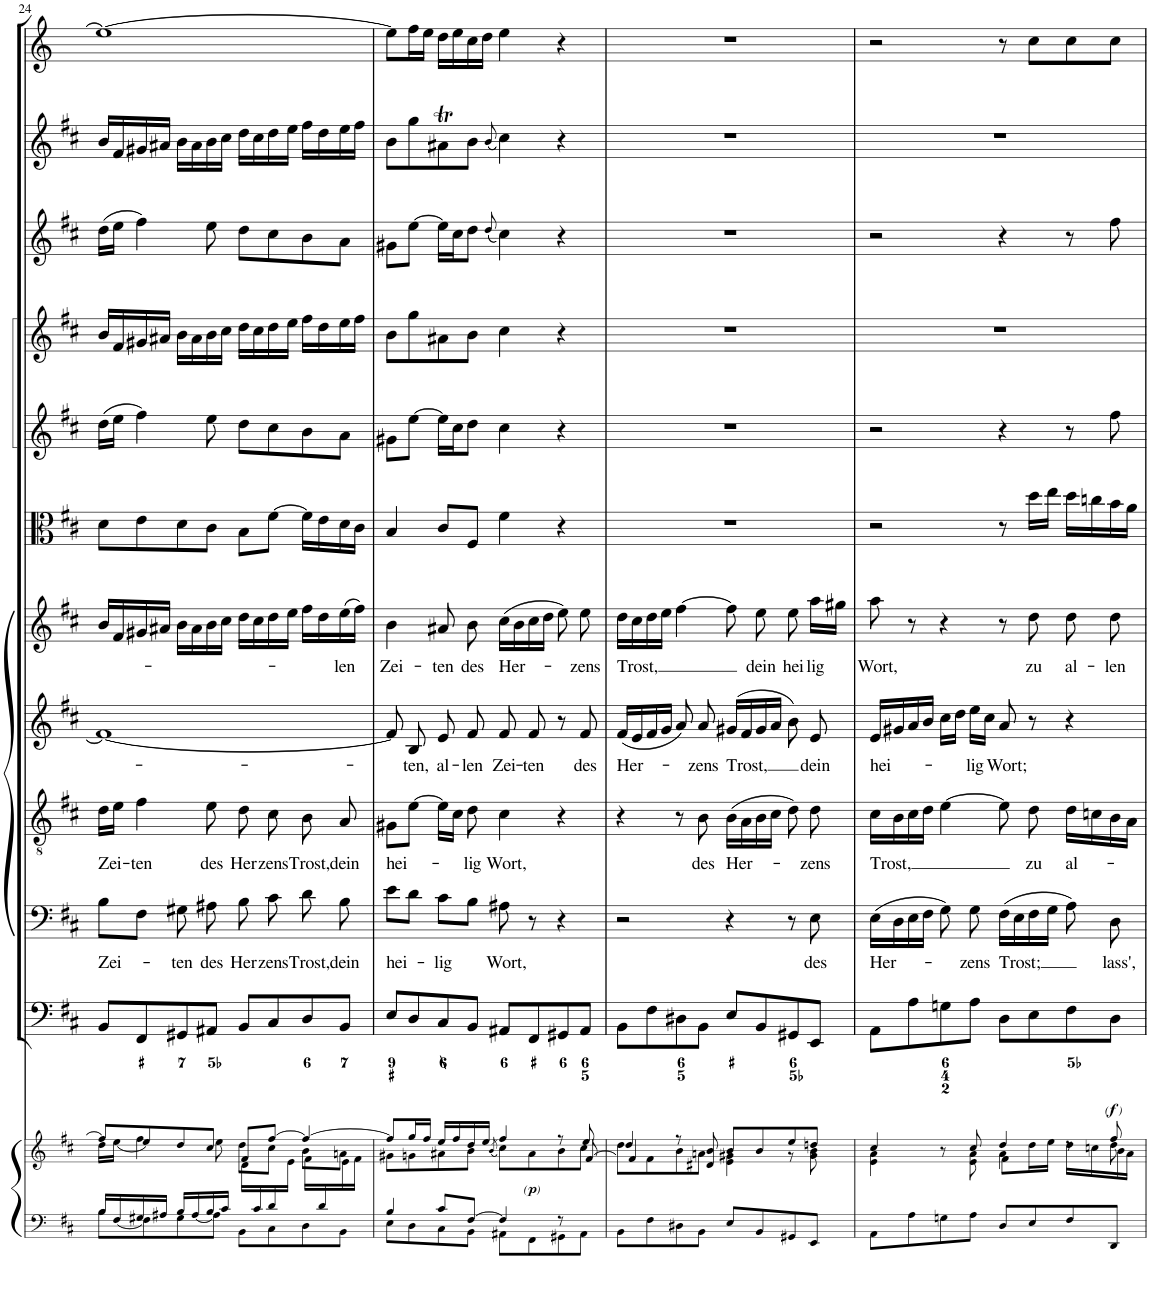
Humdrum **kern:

**kern	**kern	**dynam	**kern	**kern	**text	**kern	**text	**kern	**text	**kern	**text	**kern	**kern	**kern	**kern	**kern	**kern
*part12	*part12	*part12	*part11	*part10	*part10	*part9	*part9	*part8	*part8	*part7	*part7	*part6	*part5	*part4	*part3	*part2	*part1
*staff13	*staff12	*staff12/13	*staff11	*staff10	*staff10	*staff9	*staff9	*staff8	*staff8	*staff7	*staff7	*staff6	*staff5	*staff4	*staff3	*staff2	*staff1
*I"Piano reduction	*	*	*I"Continuo	*I"Basso	*	*I"Tenore	*	*I"Alto	*	*I"Soprano	*	*I"Viola	*I"Violino II	*I"Violino I	*I"Oboe	*I"Flauto	*I"Tromba
*I'Pno	*	*	*	*	*	*	*	*	*	*	*	*I'Vla	*I'Vln	*I'Vln	*I'Ob	*I'Fl	*
!!LO:PB:g=z
*clefF4	*clefG2	*	*clefF4	*clefF4	*	*clefGv2	*	*clefG2	*	*clefG2	*	*clefC3	*clefG2	*clefG2	*clefG2	*clefG2	*clefG2
*	*	*	*	*	*	*	*	*	*	*	*	*	*	*	*	*	*Trd-1c-2
*k[f#c#]	*k[f#c#]	*	*k[f#c#]	*k[f#c#]	*	*k[f#c#]	*	*k[f#c#]	*	*k[f#c#]	*	*k[f#c#]	*k[f#c#]	*k[f#c#]	*k[f#c#]	*k[f#c#]	*k[]
*M4/4	*M4/4	*	*M4/4	*M4/4	*	*M4/4	*	*M4/4	*	*M4/4	*	*M4/4	*M4/4	*M4/4	*M4/4	*M4/4	*M4/4
*met(c)	*met(c)	*	*met(c)	*met(c)	*	*met(c)	*	*met(c)	*	*met(c)	*	*met(c)	*met(c)	*met(c)	*met(c)	*met(c)	*met(c)
=24	=24	=24	=24	=24	=24	=24	=24	=24	=24	=24	=24	=24	=24	=24	=24	=24	=24
*^	*^	*	*	*	*	*	*	*	*	*	*	*	*	*	*	*	*
*	*	*	*^	*	*	*	*	*	*	*	*	*	*	*	*	*	*	*	*
!	!	!	!	!	!	!	!	!LO:LY:b	!	!LO:LY:b	!	!	!	!	!	!	!	!	!	!
16B/LL	8B\L	8ff#/L]	16dd\LL	2ryy	.	8BB/L	8B\L	Zei-	16d\LL	Zei-	1f#_	.	16b/LL	.	8d\L	(16dd\LL	16b/LL	(16dd\LL	16b/LL	1ee_
[<16F#/	.	.	[16ee\JJ	.	.	.	.	.	16e\JJ	.	.	.	16f#/	.	.	16ee\JJ	16f#/	16ee\JJ	16f#/	.
!	!	!	!	!	!	!	!	!	!	!LO:LY:b	!	!	!	!	!	!	!	!	!	!
16G#X/	8F#\]	8ee/]	4ff#\	.	.	8FF#/	8F#\J	.	4f#\	-ten	.	.	16g#X/	.	8e\	4ff#\)	16g#X/	4ff#\)	16g#X/	.
16A#X/JJ	.	.	.	.	.	.	.	.	.	.	.	.	16a#X/JJ	.	.	.	16a#X/JJ	.	16a#X/JJ	.
!	!	!	!	!	!	!	!	!LO:LY:b	!	!	!	!	!	!	!	!	!	!	!	!
16B/LL	8G#\	8dd/	.	.	.	8GG#X/	8G#X\	-ten	.	.	.	.	16b\LL	.	8d\	.	16b\LL	.	16b\LL	.
[<16A#/	.	.	.	.	.	.	.	.	.	.	.	.	16a#\	.	.	.	16a#\	.	16a#\	.
!	!	!	!	!	!	!	!	!LO:LY:b	!	!LO:LY:b	!	!	!	!	!	!	!	!	!	!
16B/	8A#\J]	8cc#/J	8ee\	.	.	8AA#X/J	8A#X\	des	8e\	des	.	.	16b\	.	8c#\J	8ee\	16b\	8ee\	16b\	.
16c#/JJ	.	.	.	.	.	.	.	.	.	.	.	.	16cc#\JJ	.	.	.	16cc#\JJ	.	16cc#\JJ	.
!	!	!	!	!	!	!	!	!LO:LY:b	!	!LO:LY:b	!	!	!	!	!	!	!	!	!	!
16ryy	8BB\L	8f#/L	8dd\L	16d\LL	.	8BB/L	8B\	Her-	8d\	Her-	.	.	16dd\LL	.	8B\L	8dd\L	16dd\LL	8dd\L	16dd\LL	.
16c#/	.	.	.	8ryy	.	.	.	.	.	.	.	.	16cc#\	.	.	.	16cc#\	.	16cc#\	.
!	!	!	!	!	!	!	!	!LO:LY:b	!	!LO:LY:b	!	!	!	!	!	!	!	!	!	!
16d/	8C#\	[8ff#/J	8cc#\J	.	.	8C#/	8c#\	-zens	8c#\	-zens	.	.	16dd\	.	[8f#\J	8cc#\	16dd\	8cc#\	16dd\	.
8ryy	.	.	.	16e\JJ	.	.	.	.	.	.	.	.	16ee\JJ	.	.	.	16ee\JJ	.	16ee\JJ	.
!	!	!	!	!	!	!	!	!LO:LY:b	!	!LO:LY:b	!	!	!	!	!	!	!	!	!	!
.	8D\	4ff#/_	8b\L	16f#\LL	.	8D/	8d\	Trost,	8B\	Trost,	.	.	16ff#\LL	.	16f#\LL]	8b\	16ff#\LL	8b\	16ff#\LL	.
16d/	.	.	.	16ryy	.	.	.	.	.	.	.	.	16dd\	.	16e\	.	16dd\	.	16dd\	.
!	!	!	!	!	!	!	!	!LO:LY:b	!	!LO:LY:b	!	!	!	!LO:LY:b	!	!	!	!	!	!
8ryy	8BB\J	.	8an\J	16e\	.	8BB/J	8B\	dein	8A/	dein	.	.	(16ee\	-len	16d\	8a\J	16ee\	8a\J	16ee\	.
.	.	.	.	16f#\JJ	.	.	.	.	.	.	.	.	16ff#\JJ)	.	16c#\JJ	.	16ff#\JJ	.	16ff#\JJ	.
=25	=25	=25	=25	=25	=25	=25	=25	=25	=25	=25	=25	=25	=25	=25	=25	=25	=25	=25	=25	=25
!	!	!	!	!	!	!	!	!LO:LY:b	!	!LO:LY:b	!	!	!	!LO:LY:b	!	!	!	!	!	!
4B/	8E\L	8ff#/L]	8g#X\L	2..ryy	.	8E/L	8e\L	hei-	8G#X\L	hei-	8f#/]	.	4b\	Zei-	4B/	8g#X\L	8b\L	8g#X\L	8b\L	8ee\L]
!	!	!	!	!	!	!	!	!	!	!	!	!LO:LY:b	!	!	!	!	!	!	!	!
.	8D\	16gg/L	8gn\	.	.	8D/	8d\J	.	[8e\J	.	8B/	-ten,	.	.	.	[8ee\J	8gg\	[8ee\J	8gg\	16ff\L
.	.	16ff#/JJ	.	.	.	.	.	.	.	.	.	.	.	.	.	.	.	.	.	16ee\JJ
!	!	!	!	!	!	!	!	!LO:LY:b	!	!	!	!LO:LY:b	!	!LO:LY:b	!	!	!	!	!	!
8c#/L	8C#\	16ee/LL	8a#X\	.	.	8C#/	8c#\L	-lig	16e\LL]	.	8e/	al-	8a#X/	-ten	8c#/L	16ee\LL]	8a#X\	16ee\LL]	8a#Xt\	16dd\LL
.	.	16ff#/	.	.	.	.	.	.	16c#\JJ	.	.	.	.	.	.	16cc#\J	.	16cc#\J	.	16ee\
!	!	!	!	!	!	!	!	!	!	!LO:LY:b	!	!LO:LY:b	!	!LO:LY:b	!	!	!	!	!	!
[8F#/J	8BB\J	16dd/	8b\J	.	.	8BB/J	8B\J	.	8d\	-lig	8f#/	-len	8b\	des	8F#/J	8dd\J	8b\J	8dd\J	8b\J	16cc\
.	.	16ee/JJ	.	.	.	.	.	.	.	.	.	.	.	.	.	.	.	.	.	16dd\JJ
.	.	.	(8qb/	.	.	.	.	.	.	.	.	.	.	.	.	.	.	(8qdd/	(8qb/	.
!	!	!	!	!	!	!	!	!LO:LY:b	!	!LO:LY:b	!	!LO:LY:b	!	!LO:LY:b	!	!	!	!	!	!
4F#/]	8AA#X\L	4ff#/	8cc#\L)	.	.	8AA#X/L	8A#X\	Wort,	4c#\	Wort,	8f#/	Zei-	(16cc#\LL	Her-	4f#\	4cc#\	4cc#\	4cc#\)	4cc#\)	4ee\
.	.	.	.	.	.	.	.	.	.	.	.	.	16b\	.	.	.	.	.	.	.
!	!	!	!	!	!LO:DY:b	!	!	!	!	!	!	!LO:LY:b	!	!	!	!	!	!	!	!
!	!	!	!	!	!LO:DY:n=1:b	!	!	!	!	!	!	!	!	!	!	!	!	!	!	!
!	!	!	!	!	!LO:DY:n=2:b	!	!	!	!	!	!	!	!	!	!	!	!	!	!	!
.	8FF#\	.	8a#\	.	other-dynamics p other-dynamics	8FF#/	8r	.	.	.	8f#/	-ten	16cc#\	.	.	.	.	.	.	.
.	.	.	.	.	.	.	.	.	.	.	.	.	16dd\JJ	.	.	.	.	.	.	.
8r	8GG#X\	8r	8b\	.	.	8GG#X/	4r	.	4r	.	8r	.	8ee\)	.	4r	4r	4r	4r	4r	4r
!	!	!	!	!	!	!	!	!	!	!	!	!LO:LY:b	!	!LO:LY:b	!	!	!	!	!	!
8ryy	8AA#\J	8ee/	8cc#\J	[8f#/	.	8AA#/J	.	.	.	.	8f#/	des	8ee\	-zens	.	.	.	.	.	.
=26	=26	=26	=26	=26	=26	=26	=26	=26	=26	=26	=26	=26	=26	=26	=26	=26	=26	=26	=26	=26
!	!	!	!	!	!	!	!	!	!	!	!	!LO:LY:b	!	!LO:LY:b	!	!	!	!	!	!
4ryy	8BB\L	4dd/	8dd\L	4f#/]	.	8BB\L	2r	.	4r	.	(16f#/LL	Her-	16dd\LL	Trost,	1r	1r	1r	1r	1r	1r
.	.	.	.	.	.	.	.	.	.	.	16e/	.	16cc#\	.	.	.	.	.	.	.
.	8F#\	.	8f#\	.	.	8F#\	.	.	.	.	16f#/	.	16dd\	.	.	.	.	.	.	.
.	.	.	.	.	.	.	.	.	.	.	16g/JJ	.	16ee\JJ	.	.	.	.	.	.	.
4ryy	8D#X\	8r	8b\	2.ryy	.	8D#X\	.	.	8r	.	8a/)	.	[4ff#\	.	.	.	.	.	.	.
!	!	!	!	!	!	!	!	!	!	!LO:LY:b	!	!LO:LY:b	!	!	!	!	!	!	!	!
.	8BB\J	8d#X/ 8b/	8an\J	.	.	8BB\J	.	.	8B\	des	8a/	-zens	.	.	.	.	.	.	.	.
!	!	!	!	!	!	!	!	!	!	!LO:LY:b	!	!LO:LY:b	!	!	!	!	!	!	!	!
2ryy	8E/L	8b/L	4e\ 4g#X\	.	.	8E/L	4r	.	(16B\LL	Her-	(16g#X/LL	Trost,	8ff#\]	.	.	.	.	.	.	.
.	.	.	.	.	.	.	.	.	16A\	.	16f#/	.	.	.	.	.	.	.	.	.
!	!	!	!	!	!	!	!	!	!	!	!	!	!	!LO:LY:b	!	!	!	!	!	!
.	8BB/	8b/	.	.	.	8BB/	.	.	16B\	.	16g#/	.	8ee\	dein	.	.	.	.	.	.
.	.	.	.	.	.	.	.	.	16c#\JJ	.	16a/JJ	.	.	.	.	.	.	.	.	.
!	!	!	!	!	!	!	!	!	!	!	!	!	!	!LO:LY:b	!	!	!	!	!	!
.	8GG#X/	8ee/	8r	.	.	8GG#X/	8r	.	8d\)	.	8b\)	.	8ee\	hei-	.	.	.	.	.	.
!	!	!	!	!	!	!	!	!LO:LY:b	!	!LO:LY:b	!	!LO:LY:b	!	!LO:LY:b	!	!	!	!	!	!
.	8EE/J	8ddn/J	8g#\ 8b\	.	.	8EE/J	8E\	des	8d\	-zens	8e/	dein	16aa\LL	-lig	.	.	.	.	.	.
.	.	.	.	.	.	.	.	.	.	.	.	.	16gg#X\JJ	.	.	.	.	.	.	.
*v	*v	*	*	*	*	*	*	*	*	*	*	*	*	*	*	*	*	*	*	*
=27	=27	=27	=27	=27	=27	=27	=27	=27	=27	=27	=27	=27	=27	=27	=27	=27	=27	=27	=27
!	!	!	!	!	!	!	!LO:LY:b	!	!LO:LY:b	!	!LO:LY:b	!	!LO:LY:b	!	!	!	!	!	!
8AA\L	4cc#/	4e\ 4a\	2ryy	.	8AA\L	(16E\LL	Her-	16c#\LL	Trost,	16e/LL	hei-	8aa\	Wort,	2r	2r	1r	2r	1r	2r
.	.	.	.	.	.	16D\	.	16B\	.	16g#X/	.	.	.	.	.	.	.	.	.
8A\	.	.	.	.	8A\	16E\	.	16c#\	.	16a/	.	8r	.	.	.	.	.	.	.
.	.	.	.	.	.	16F#\JJ	.	16d\JJ	.	16b/JJ	.	.	.	.	.	.	.	.	.
8Gn\	8r	8ryy	.	.	8Gn\	8G\)	.	[4e\	.	16cc#\LL	.	4r	.	.	.	.	.	.	.
.	.	.	.	.	.	.	.	.	.	16dd\JJ	.	.	.	.	.	.	.	.	.
!	!	!	!	!	!	!	!LO:LY:b	!	!	!	!LO:LY:b	!	!	!	!	!	!	!	!
8A\J	8cc#/	8e\ 8a\	.	.	8A\J	8G\	-zens	.	.	16ee\LL	-lig	.	.	.	.	.	.	.	.
.	.	.	.	.	.	.	.	.	.	16cc#\JJ	.	.	.	.	.	.	.	.	.
!	!	!	!	!	!	!	!LO:LY:b	!	!	!	!LO:LY:b	!	!	!	!	!	!	!	!
8D/L	4dd/	8f#\L	4a\	.	8D\L	(16F#\LL	Trost;	8e\]	.	8a/	Wort;	8r	.	8r	4r	.	4r	.	8r
.	.	.	.	.	.	16E\	.	.	.	.	.	.	.	.	.	.	.	.	.
!	!	!	!	!	!	!	!	!	!LO:LY:b	!	!	!	!LO:LY:b	!	!	!	!	!	!
8E/	.	16dd\L	.	.	8E\	16F#\	.	8d\	zu	8r	.	8dd\	zu	16dd\LL	.	.	.	.	8cc\L
.	.	16ee\JJ	.	.	.	16G\JJ	.	.	.	.	.	.	.	16ee\JJ	.	.	.	.	.
!	!	!	!	!	!	!	!	!	!LO:LY:b	!	!	!	!LO:LY:b	!	!	!	!	!	!
8F#/	8r	16dd\LL	8ryy	.	8F#\	8A\)	.	16d\LL	al-	4r	.	8dd\	al-	16dd\LL	8r	.	8r	.	8cc\
.	.	16ccn\	.	.	.	.	.	16cn\	.	.	.	.	.	16ccn\	.	.	.	.	.
!	!	!	!	!LO:DY:a	!	!	!LO:LY:b	!	!	!	!	!	!LO:LY:b	!	!	!	!	!	!
!	!	!	!	!LO:DY:n=1:a	!	!	!	!	!	!	!	!	!	!	!	!	!	!	!
!	!	!	!	!LO:DY:n=2:a	!	!	!	!	!	!	!	!	!	!	!	!	!	!	!
8DD/J	8ff#/	16b\	8dd\	other-dynamics f other-dynamics	8D\J	8D\	lass',	16B\	.	.	.	8dd\	-len	16b\	8ff#\	.	8ff#\	.	8cc\J
.	.	16a\JJ	.	.	.	.	.	16A\JJ	.	.	.	.	.	16a\JJ	.	.	.	.	.
*	*v	*v	*v	*	*	*	*	*	*	*	*	*	*	*	*	*	*	*	*
=	=	=	=	=	=	=	=	=	=	=	=	=	=	=	=	=	=
*-	*-	*-	*-	*-	*-	*-	*-	*-	*-	*-	*-	*-	*-	*-	*-	*-	*-
